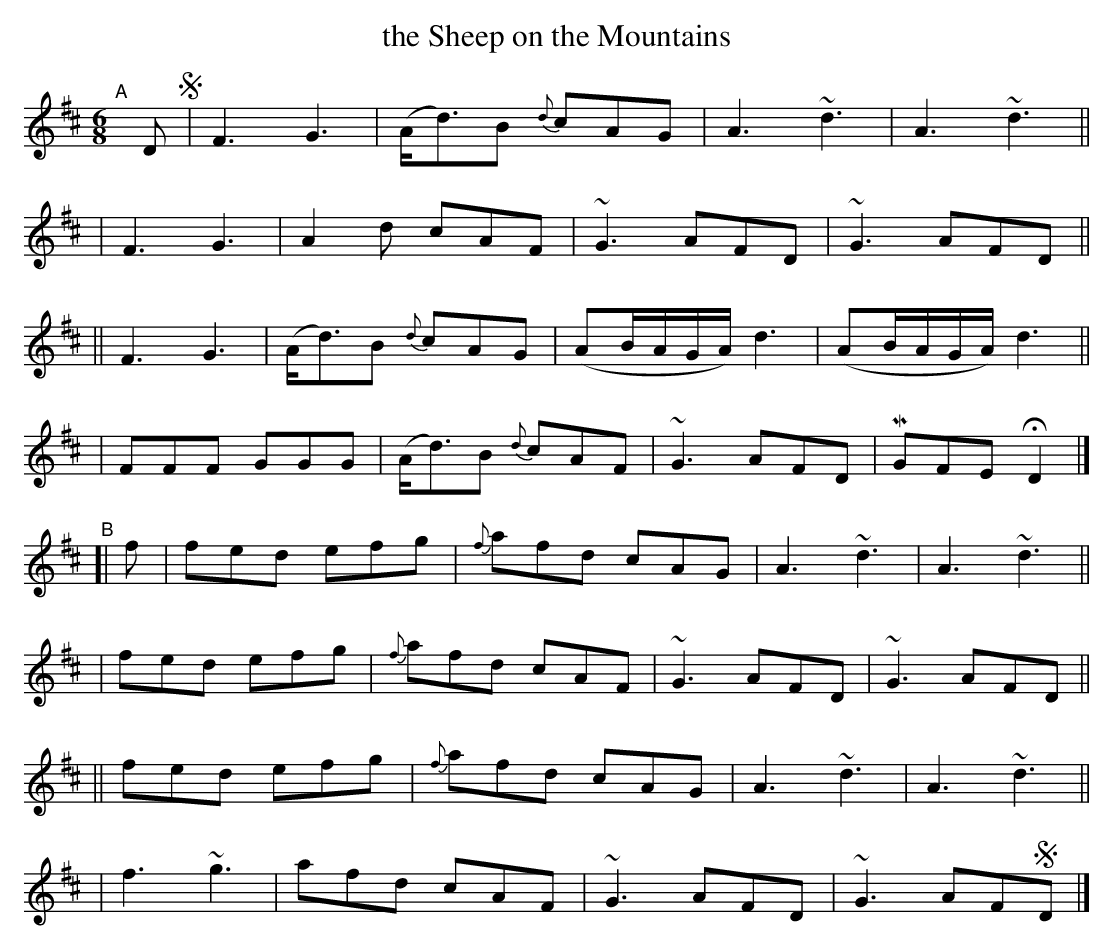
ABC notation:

X:1
T: the Sheep on the Mountains
M: 6/8
L: 1/8
K: D
"^A"[|] D !segno!\
|  F3 G3 | (A<d)B {d}cAG | A3 ~d3 | A3 ~d3 ||
|  F3 G3 | A2d cAF | ~G3 AFD | ~G3 AFD ||
|| F3 G3 | (A<d)B {d}cAG | (AB/A/G/A/)d3 | (AB/A/G/A/) d3 ||
|  FFF GGG | (A<d)B {d}cAF | ~G3 AFD | MGFE HD2 |]
"^B"[| f \
|  fed efg | {f}afd cAG | A3 ~d3 | A3 ~d3 ||
|  fed efg | {f}afd cAF | ~G3 AFD | ~G3 AFD ||
|| fed efg | {f}afd cAG | A3 ~d3 | A3 ~d3 ||
|  f3 ~g3 | afd cAF | ~G3 AFD | ~G3 AF!segno!D |]
